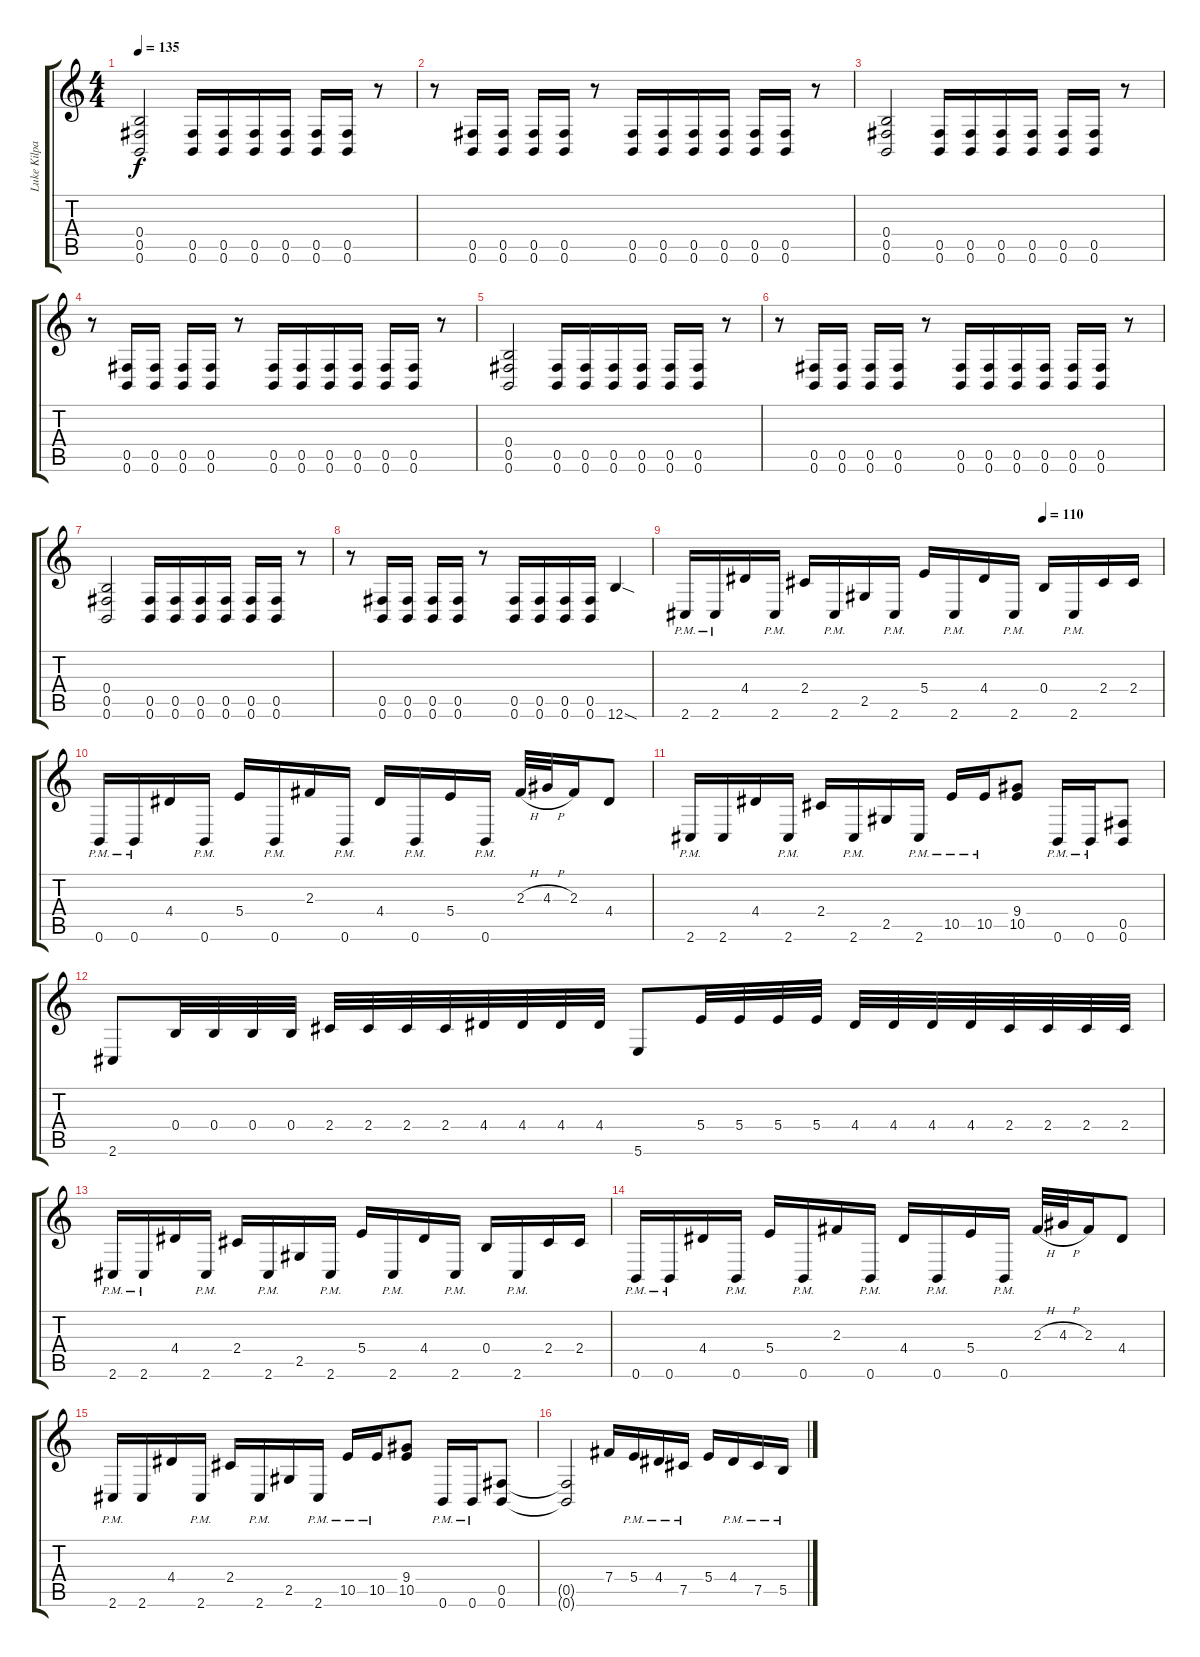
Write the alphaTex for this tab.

\track ("Luke Kilpatrick" "Luke Kilpa") {instrument distortionguitar}
\staff {score tabs}
\tuning (Db4 Ab3 E3 B2 Gb2 B1) {hide}
\ts (4 4)
\tempo 135
\clef g2
\ks c
(0.4 0.5 0.6).2{dy f} (0.5 0.6).16 (0.5 0.6).16 (0.5 0.6).16 (0.5 0.6).16 (0.5 0.6).16 (0.5 0.6).16 r.8 |
r.8 (0.5 0.6).16 (0.5 0.6).16 (0.5 0.6).16 (0.5 0.6).16 r.8 (0.5 0.6).16 (0.5 0.6).16 (0.5 0.6).16 (0.5 0.6).16 (0.5 0.6).16 (0.5 0.6).16 r.8 |
(0.4 0.5 0.6).2 (0.5 0.6).16 (0.5 0.6).16 (0.5 0.6).16 (0.5 0.6).16 (0.5 0.6).16 (0.5 0.6).16 r.8 |
r.8 (0.5 0.6).16 (0.5 0.6).16 (0.5 0.6).16 (0.5 0.6).16 r.8 (0.5 0.6).16 (0.5 0.6).16 (0.5 0.6).16 (0.5 0.6).16 (0.5 0.6).16 (0.5 0.6).16 r.8 |
(0.4 0.5 0.6).2 (0.5 0.6).16 (0.5 0.6).16 (0.5 0.6).16 (0.5 0.6).16 (0.5 0.6).16 (0.5 0.6).16 r.8 |
r.8 (0.5 0.6).16 (0.5 0.6).16 (0.5 0.6).16 (0.5 0.6).16 r.8 (0.5 0.6).16 (0.5 0.6).16 (0.5 0.6).16 (0.5 0.6).16 (0.5 0.6).16 (0.5 0.6).16 r.8 |
(0.4 0.5 0.6).2 (0.5 0.6).16 (0.5 0.6).16 (0.5 0.6).16 (0.5 0.6).16 (0.5 0.6).16 (0.5 0.6).16 r.8 |
r.8 (0.5 0.6).16 (0.5 0.6).16 (0.5 0.6).16 (0.5 0.6).16 r.8 (0.5 0.6).16 (0.5 0.6).16 (0.5 0.6).16 (0.5 0.6).16 12.6{sod}.4 |
\tempo (110 0.75)
2.6{pm}.16 2.6{pm}.16 4.4.16 2.6{pm}.16 2.4.16 2.6{pm}.16 2.5.16 2.6{pm}.16 5.4.16 2.6{pm}.16 4.4.16 2.6{pm}.16 0.4.16 2.6{pm}.16 2.4.16 2.4.16 |
0.6{pm}.16 0.6{pm}.16 4.4.16 0.6{pm}.16 5.4.16 0.6{pm}.16 2.3.16 0.6{pm}.16 4.4.16 0.6{pm}.16 5.4.16 0.6{pm}.16 2.3{h}.32 4.3{h}.32 2.3.16 4.4.8 |
2.6{pm}.16 2.6.16 4.4.16 2.6{pm}.16 2.4.16 2.6{pm}.16 2.5.16 2.6{pm}.16 10.5{pm}.16 10.5{pm}.16 (9.4 10.5).8 0.6{pm}.16 0.6{pm}.16 (0.5 0.6).8 |
2.6.8 0.4.32 0.4.32 0.4.32 0.4.32 2.4.32 2.4.32 2.4.32 2.4.32 4.4.32 4.4.32 4.4.32 4.4.32 5.6.8 5.4.32 5.4.32 5.4.32 5.4.32 4.4.32 4.4.32 4.4.32 4.4.32 2.4.32 2.4.32 2.4.32 2.4.32 |
2.6{pm}.16 2.6{pm}.16 4.4.16 2.6{pm}.16 2.4.16 2.6{pm}.16 2.5.16 2.6{pm}.16 5.4.16 2.6{pm}.16 4.4.16 2.6{pm}.16 0.4.16 2.6{pm}.16 2.4.16 2.4.16 |
0.6{pm}.16 0.6{pm}.16 4.4.16 0.6{pm}.16 5.4.16 0.6{pm}.16 2.3.16 0.6{pm}.16 4.4.16 0.6{pm}.16 5.4.16 0.6{pm}.16 2.3{h}.32 4.3{h}.32 2.3.16 4.4.8 |
2.6{pm}.16 2.6.16 4.4.16 2.6{pm}.16 2.4.16 2.6{pm}.16 2.5.16 2.6{pm}.16 10.5{pm}.16 10.5{pm}.16 (9.4 10.5).8 0.6{pm}.16 0.6{pm}.16 (0.5 0.6).8 |
(0.5{t} 0.6{t}).2 7.4.16 5.4{pm}.16 4.4{pm}.16 7.5{pm}.16 5.4.16 4.4{pm}.16 7.5{pm}.16 5.5{pm}.16
